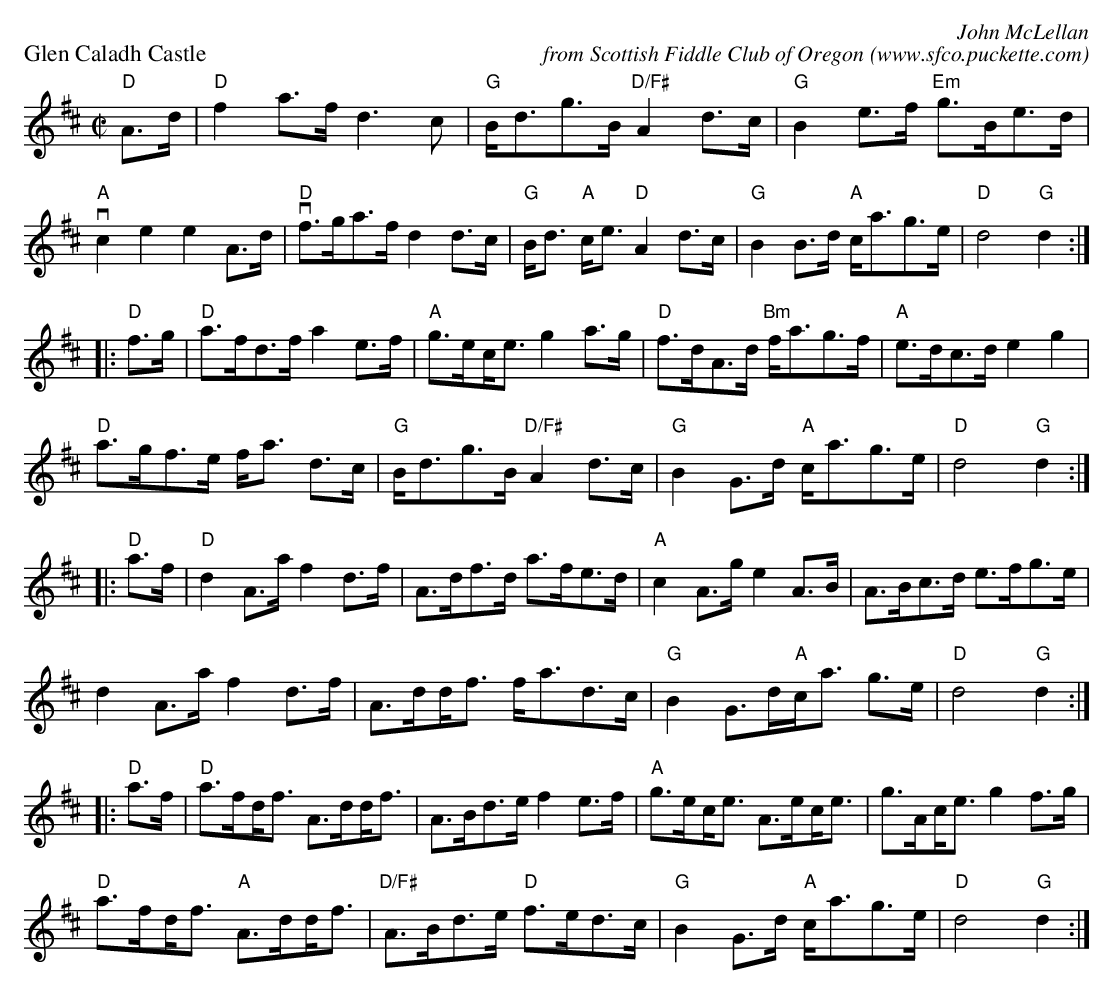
X:1
P: Glen Caladh Castle
C: John McLellan
C: from Scottish Fiddle Club of Oregon (www.sfco.puckette.com)
M: C|
K: D
"D"A>d|"D"f2 a>f d3c|"G"B<dg>B "D/F#"A2 d>c|"G"B2 e>f "Em"g>Be>d|
"A"vc2 e2e2A>d|"D"vf>ga>f d2 d>c|"G"B<d "A"c<e "D"A2 d>c|"G"B2B>d "A"c<ag>e|"D"d4 "G"d2::
"D"f>g|"D"a>fd>f a2 e>f|"A"g>e!beambr1!c<e g2 a>g|"D"f>dA>d "Bm"f<ag>f|"A"e>dc>d e2 g2|
"D"a>gf>e f<a d>c|"G"B<dg>B "D/F#"A2 d>c|"G"B2G>d "A"c<ag>e|"D"d4 "G"d2::
"D"a>f|"D"d2A>a f2d>f |A>df>d a>fe>d|"A"c2 A>g e2A>B|A>Bc>d e>fg>e|
d2A>af2d>f|A>d!beambr1!d<f f<ad>c|"G"B2 G>d"A"c<a g>e|"D"d4"G"d2::
"D"a>f|"D"a>f!beambr1!d<f A>d!beambr1!d<f|A>Bd>ef2 e>f|"A"g>e!beambr1!c<e A>e!beambr1!c<e|g>A!beambr1!c<e g2f>g|
"D"a>f!beambr1!d<f "A"A>d!beambr1!d<f|"D/F#"A>Bd>e "D"f>ed>c|"G"B2G>d "A"c<ag>e|"D"d4 "G"d2:|
